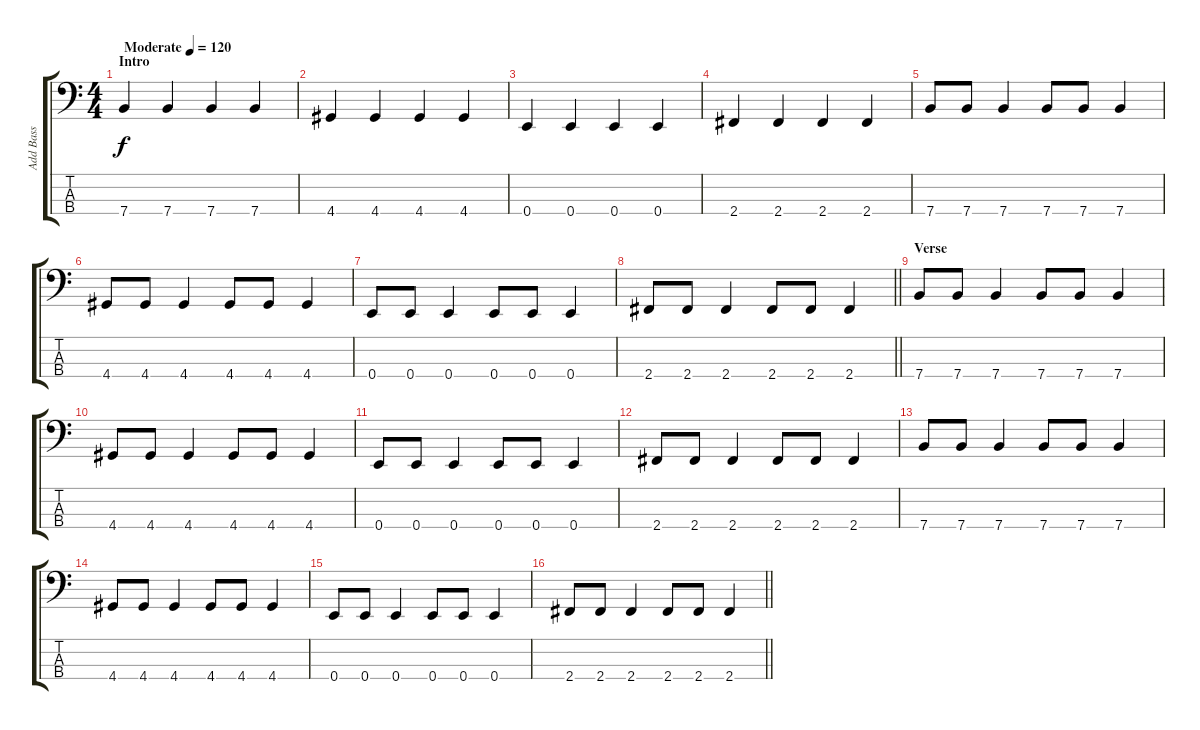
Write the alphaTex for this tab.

\track ("Add Bass" "Add Bass") {instrument electricbassfinger}
\staff {score tabs}
\tuning (G2 D2 A1 E1) {hide}
\ts (4 4)
\section ("" "Intro")
\tempo (120 "Moderate")
\clef f4
\ks c
7.4.4{dy f instrument electricbassfinger} 7.4.4 7.4.4 7.4.4 |
4.4.4 4.4.4 4.4.4 4.4.4 |
0.4.4 0.4.4 0.4.4 0.4.4 |
2.4.4 2.4.4 2.4.4 2.4.4 |
7.4.8 7.4.8 7.4.4 7.4.8 7.4.8 7.4.4 |
4.4.8 4.4.8 4.4.4 4.4.8 4.4.8 4.4.4 |
0.4.8 0.4.8 0.4.4 0.4.8 0.4.8 0.4.4 |
\barLineRight lightlight
2.4.8 2.4.8 2.4.4 2.4.8 2.4.8 2.4.4 |
\section ("" "Verse")
7.4.8 7.4.8 7.4.4 7.4.8 7.4.8 7.4.4 |
4.4.8 4.4.8 4.4.4 4.4.8 4.4.8 4.4.4 |
0.4.8 0.4.8 0.4.4 0.4.8 0.4.8 0.4.4 |
2.4.8 2.4.8 2.4.4 2.4.8 2.4.8 2.4.4 |
7.4.8 7.4.8 7.4.4 7.4.8 7.4.8 7.4.4 |
4.4.8 4.4.8 4.4.4 4.4.8 4.4.8 4.4.4 |
0.4.8 0.4.8 0.4.4 0.4.8 0.4.8 0.4.4 |
\barLineRight lightlight
2.4.8 2.4.8 2.4.4 2.4.8 2.4.8 2.4.4
